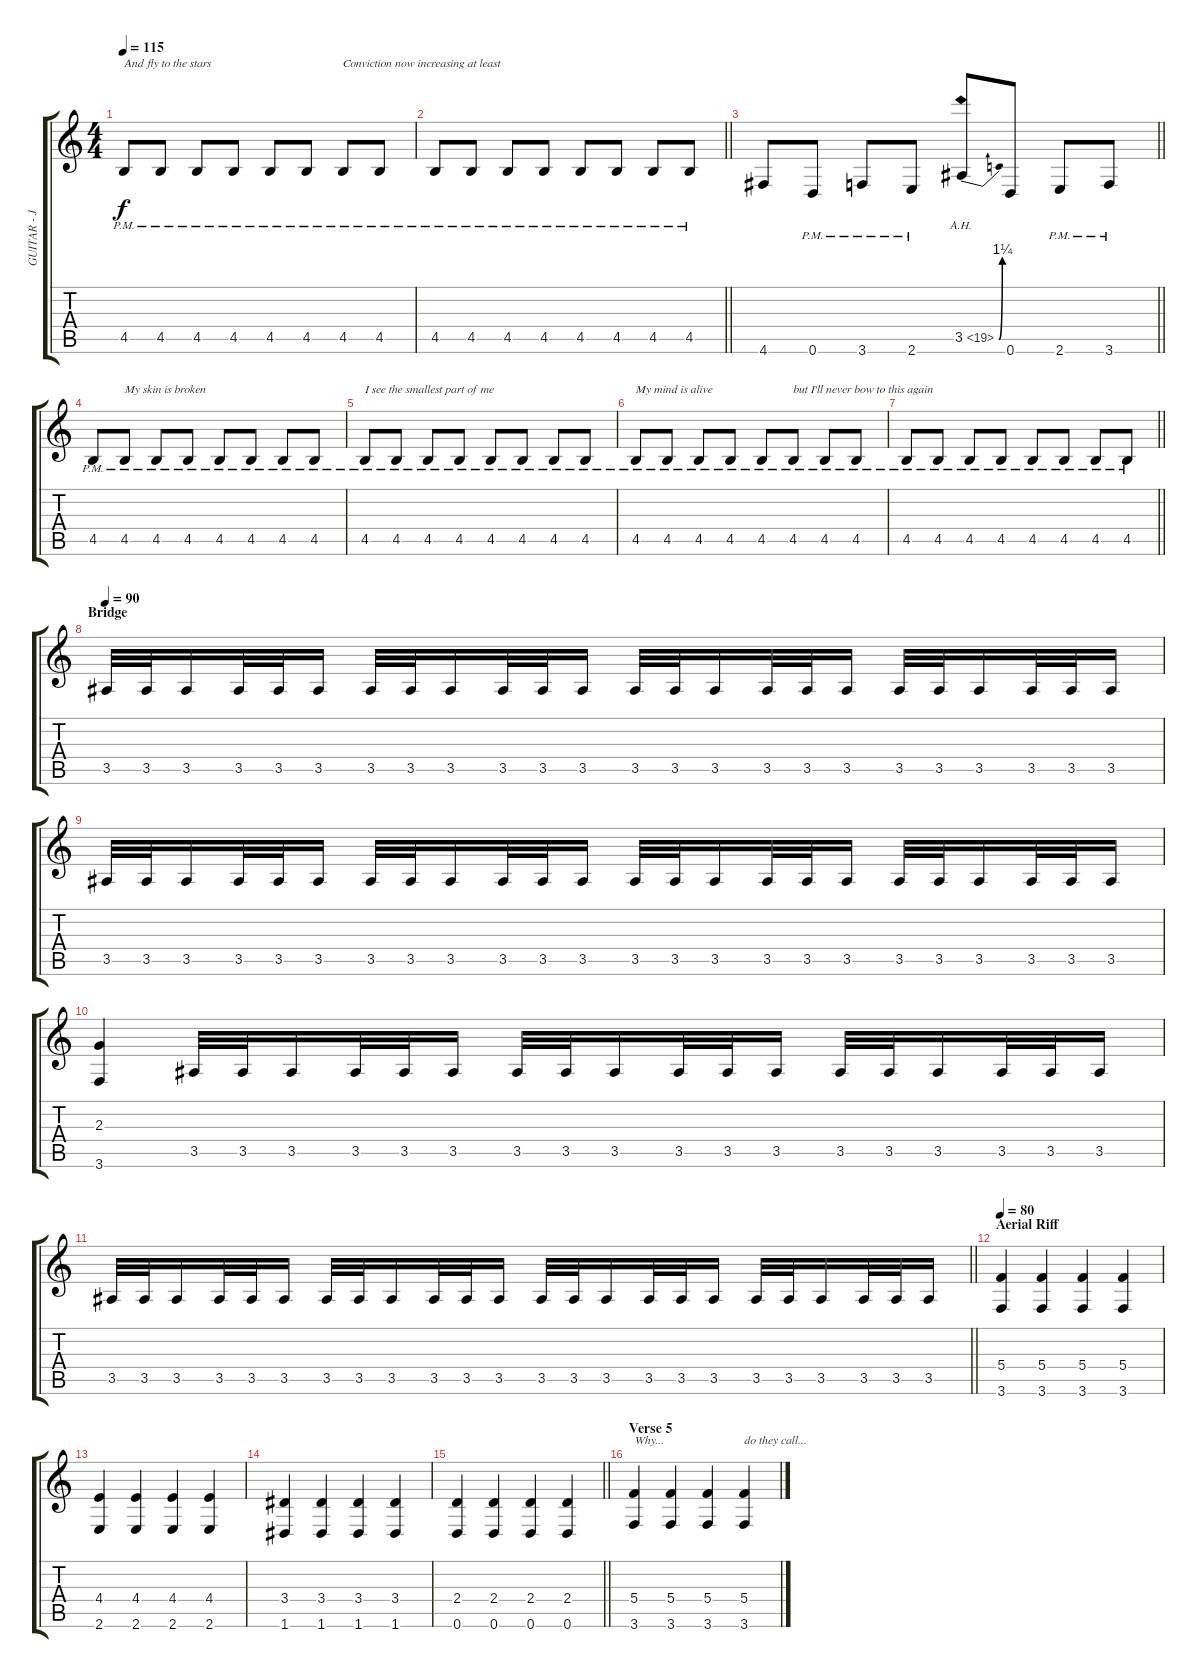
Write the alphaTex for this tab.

\track ("GUITAR - Joe Duplantier" "GUITAR - J") {instrument distortionguitar}
\staff {score tabs}
\tuning (D4 A3 F3 C3 G2 D2) {hide}
\ts (4 4)
\tempo 115
\clef g2
\ks c
4.5{pm}.8{txt "And fly to the stars" dy f} 4.5{pm}.8 4.5{pm}.8 4.5{pm}.8 4.5{pm}.8 4.5{pm}.8 4.5{pm}.8{txt "Conviction now increasing at least"} 4.5{pm}.8 |
\barLineRight lightlight
4.5{pm}.8 4.5{pm}.8 4.5{pm}.8 4.5{pm}.8 4.5{pm}.8 4.5{pm}.8 4.5{pm}.8 4.5{pm}.8 |
\section ("" "")
\barLineRight lightlight
4.6.8 0.6{pm}.8 3.6{pm}.8 2.6{pm}.8 3.5{be (bend 0 0 60 5) ah 16}.8 0.6.8 2.6{pm}.8 3.6{pm}.8 |
\section ("" "")
4.5{pm}.8 4.5{pm}.8{txt "My skin is broken"} 4.5{pm}.8 4.5{pm}.8 4.5{pm}.8 4.5{pm}.8 4.5{pm}.8 4.5{pm}.8 |
4.5{pm}.8{txt "I see the smallest part of me"} 4.5{pm}.8 4.5{pm}.8 4.5{pm}.8 4.5{pm}.8 4.5{pm}.8 4.5{pm}.8 4.5{pm}.8 |
4.5{pm}.8{txt "My mind is alive"} 4.5{pm}.8 4.5{pm}.8 4.5{pm}.8 4.5{pm}.8 4.5{pm}.8{txt "but I'll never bow to this again"} 4.5{pm}.8 4.5{pm}.8 |
\barLineRight lightlight
4.5{pm}.8 4.5{pm}.8 4.5{pm}.8 4.5{pm}.8 4.5{pm}.8 4.5{pm}.8 4.5{pm}.8 4.5{pm}.8 |
\section ("" "Bridge")
\tempo 90
3.5.32 3.5.32 3.5.16 3.5.32 3.5.32 3.5.16 3.5.32 3.5.32 3.5.16 3.5.32 3.5.32 3.5.16 3.5.32 3.5.32 3.5.16 3.5.32 3.5.32 3.5.16 3.5.32 3.5.32 3.5.16 3.5.32 3.5.32 3.5.16 |
3.5.32 3.5.32 3.5.16 3.5.32 3.5.32 3.5.16 3.5.32 3.5.32 3.5.16 3.5.32 3.5.32 3.5.16 3.5.32 3.5.32 3.5.16 3.5.32 3.5.32 3.5.16 3.5.32 3.5.32 3.5.16 3.5.32 3.5.32 3.5.16 |
(2.3 3.6).4 3.5.32 3.5.32 3.5.16 3.5.32 3.5.32 3.5.16 3.5.32 3.5.32 3.5.16 3.5.32 3.5.32 3.5.16 3.5.32 3.5.32 3.5.16 3.5.32 3.5.32 3.5.16 |
\barLineRight lightlight
3.5.32 3.5.32 3.5.16 3.5.32 3.5.32 3.5.16 3.5.32 3.5.32 3.5.16 3.5.32 3.5.32 3.5.16 3.5.32 3.5.32 3.5.16 3.5.32 3.5.32 3.5.16 3.5.32 3.5.32 3.5.16 3.5.32 3.5.32 3.5.16 |
\section ("" "Aerial Riff")
\tempo 80
(5.4 3.6).4 (5.4 3.6).4 (5.4 3.6).4 (5.4 3.6).4 |
(4.4 2.6).4 (4.4 2.6).4 (4.4 2.6).4 (4.4 2.6).4 |
(3.4 1.6).4 (3.4 1.6).4 (3.4 1.6).4 (3.4 1.6).4 |
\barLineRight lightlight
(2.4 0.6).4 (2.4 0.6).4 (2.4 0.6).4 (2.4 0.6).4 |
\section ("" "Verse 5")
(5.4 3.6).4{txt "Why..."} (5.4 3.6).4 (5.4 3.6).4 (5.4 3.6).4{txt "do they call..."}
